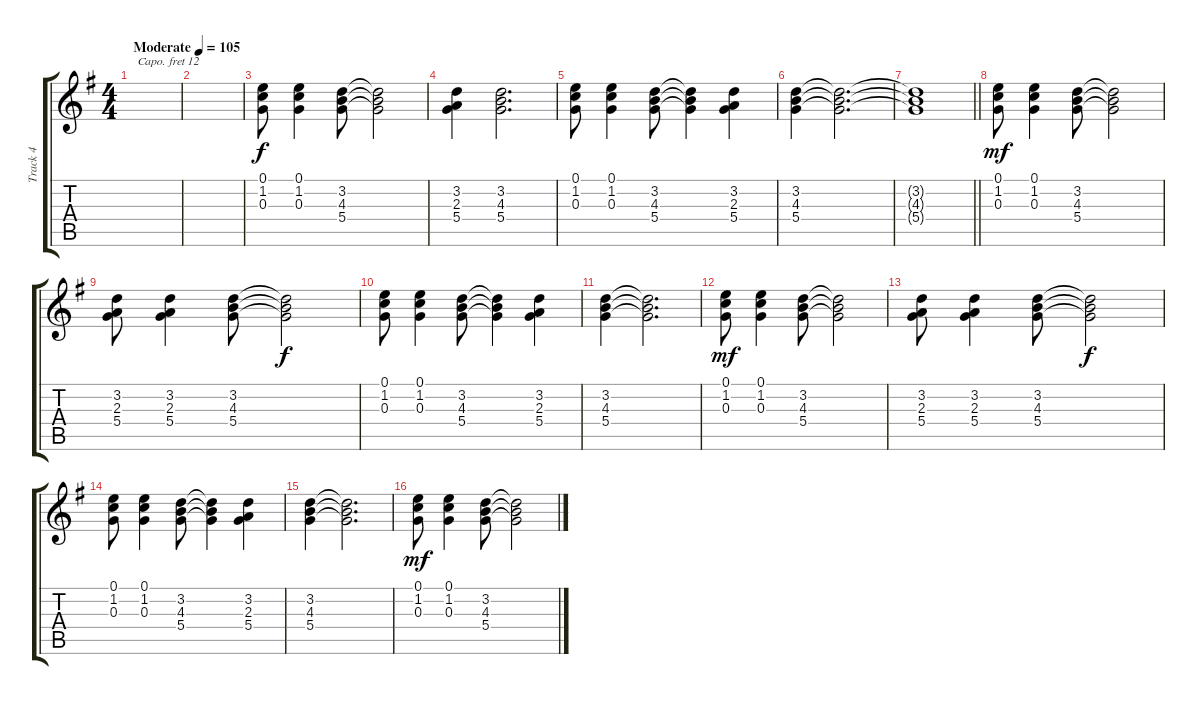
\track ("Track 4" "Track 4") {instrument rockorgan}
\staff {score tabs}
\capo 12
\tuning (E4 B3 G3 D3 A2 E2) {hide}
\ts (4 4)
\tempo (105 "Moderate")
\clef g2
\ks g
|
|
(0.1 1.2 0.3).8 (0.1 1.2 0.3).4 (3.2 4.3 5.4).8 (3.2{t} 4.3{t} 5.4{t}).2 |
(3.2 2.3 5.4).4 (3.2 4.3 5.4).2{d} |
(0.1 1.2 0.3).8 (0.1 1.2 0.3).4 (3.2 4.3 5.4).8 (3.2{t} 4.3{t} 5.4{t}).4 (3.2 2.3 5.4).4 |
(3.2 4.3 5.4).4 (3.2{t} 4.3{t} 5.4{t}).2{d} |
\barLineRight lightlight
(3.2{t} 4.3{t} 5.4{t}).1 |
(0.1 1.2 0.3).8{dy mf} (0.1 1.2 0.3).4 (3.2 4.3 5.4).8 (3.2{t} 4.3{t} 5.4{t}).2 |
(3.2 2.3 5.4).8 (3.2 2.3 5.4).4 (3.2 4.3 5.4).8 (3.2{t} 4.3{t} 5.4{t}).2{dy f} |
(0.1 1.2 0.3).8 (0.1 1.2 0.3).4 (3.2 4.3 5.4).8 (3.2{t} 4.3{t} 5.4{t}).4 (3.2 2.3 5.4).4 |
(3.2 4.3 5.4).4 (3.2{t} 4.3{t} 5.4{t}).2{d} |
(0.1 1.2 0.3).8{dy mf} (0.1 1.2 0.3).4 (3.2 4.3 5.4).8 (3.2{t} 4.3{t} 5.4{t}).2 |
(3.2 2.3 5.4).8 (3.2 2.3 5.4).4 (3.2 4.3 5.4).8 (3.2{t} 4.3{t} 5.4{t}).2{dy f} |
(0.1 1.2 0.3).8 (0.1 1.2 0.3).4 (3.2 4.3 5.4).8 (3.2{t} 4.3{t} 5.4{t}).4 (3.2 2.3 5.4).4 |
(3.2 4.3 5.4).4 (3.2{t} 4.3{t} 5.4{t}).2{d} |
(0.1 1.2 0.3).8{dy mf} (0.1 1.2 0.3).4 (3.2 4.3 5.4).8 (3.2{t} 4.3{t} 5.4{t}).2
